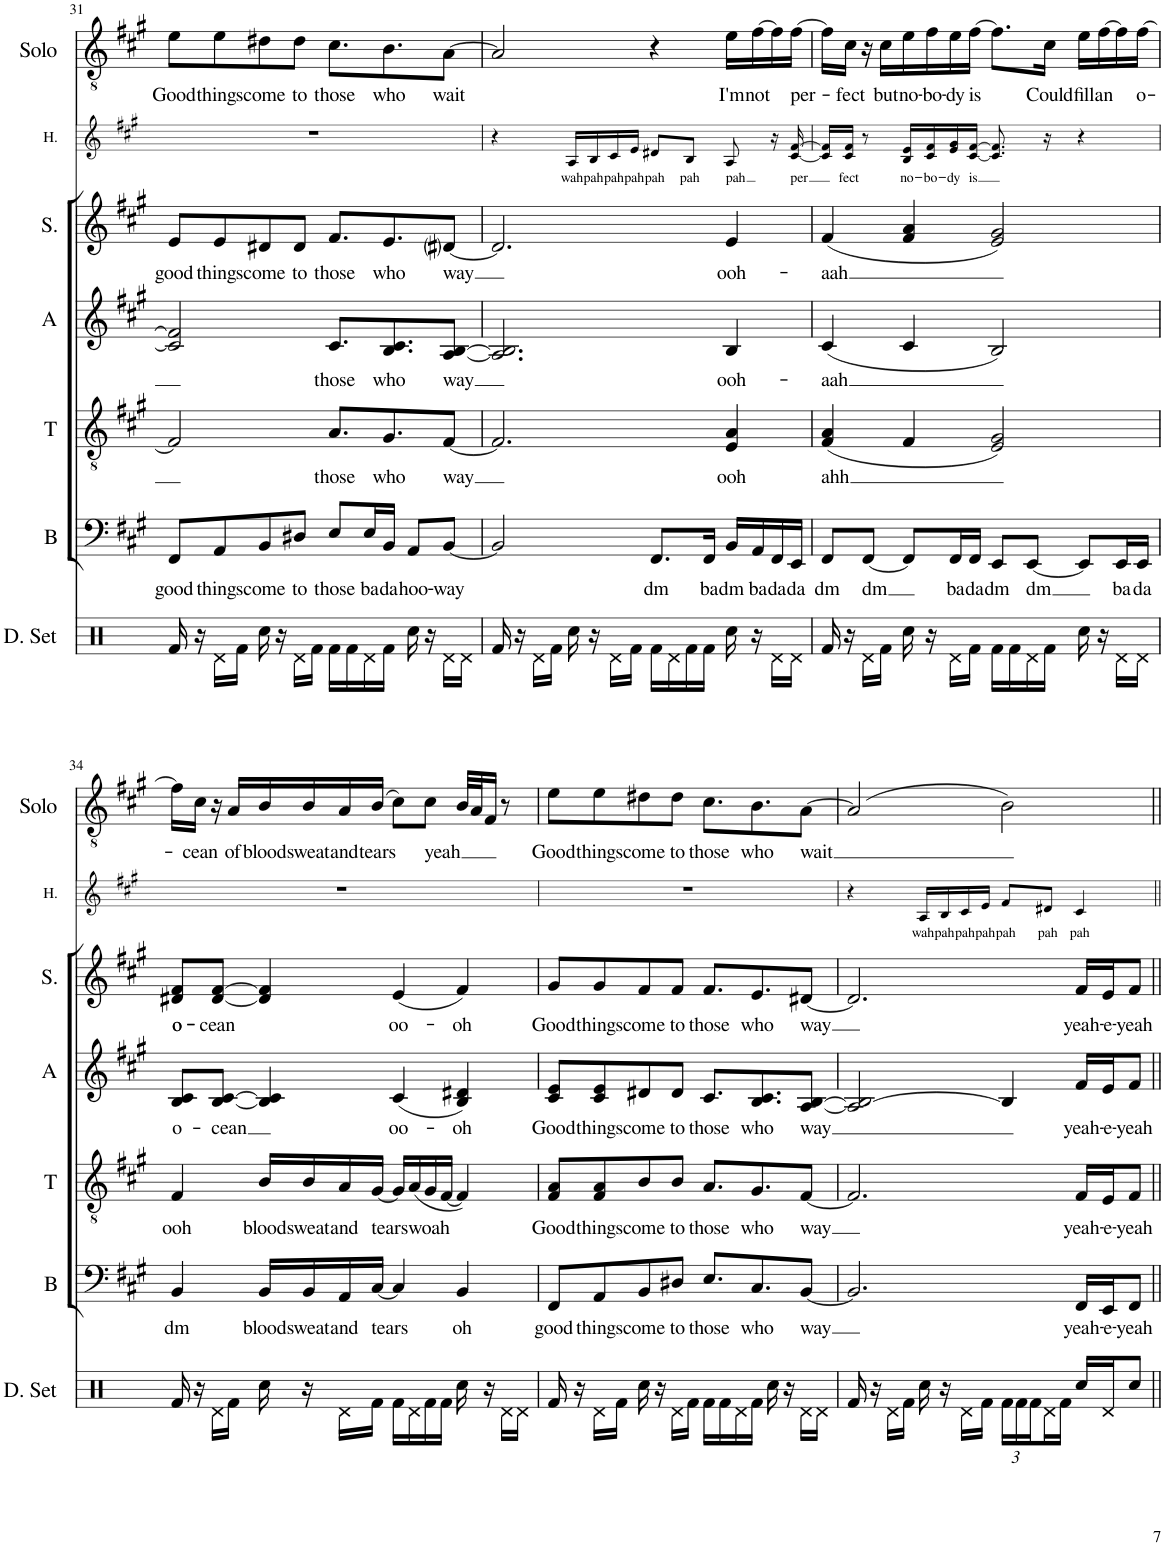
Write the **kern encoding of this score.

**kern	**kern	**text	**kern	**text	**kern	**text	**kern	**text	**kern	**text	**kern	**text
*part7	*part6	*part6	*part5	*part5	*part4	*part4	*part3	*part3	*part2	*part2	*part1	*part1
*staff7	*staff6	*staff6	*staff5	*staff5	*staff4	*staff4	*staff3	*staff3	*staff2	*staff2	*staff1	*staff1
*I"Drumset	*I"Bass	*	*I"Tenor	*	*I"Alto	*	*I"Soprano	*	*I"Harmony	*	*I"Solo	*
*I'D. Set	*I'B	*	*I'T	*	*I'A	*	*I'S.	*	*I'H.	*	*I'Solo	*
!!LO:PB:g=z
*clefX	*clefF4	*	*clefGv2	*	*clefG2	*	*clefG2	*	*clefG2	*	*clefGv2	*
*k[]	*k[f#c#g#]	*	*k[f#c#g#]	*	*k[f#c#g#]	*	*k[f#c#g#]	*	*k[f#c#g#]	*	*k[f#c#g#]	*
*M4/4	*M4/4	*	*M4/4	*	*M4/4	*	*M4/4	*	*M4/4	*	*M4/4	*
=31	=31	=31	=31	=31	=31	=31	=31	=31	=31	=31	=31	=31
!	!	!LO:LY:b	!	!	!	!	!	!LO:LY:b	!	!	!	!LO:LY:b
16Rf/	8FF#/L	good	2F#/]	.	2c#/] 2f#/]	.	8e/L	good	1r	.	8e\L	Good
16r	.	.	.	.	.	.	.	.	.	.	.	.
!	!	!LO:LY:b	!	!	!	!	!	!LO:LY:b	!	!	!	!LO:LY:b
16Rd\LL	8AA/	things	.	.	.	.	8e/	things	.	.	8e\	things
16Rf\JJ	.	.	.	.	.	.	.	.	.	.	.	.
!	!	!LO:LY:b	!	!	!	!	!	!LO:LY:b	!	!	!	!LO:LY:b
16Rcc\	8BB/	come	.	.	.	.	8d#X/	come	.	.	8d#X\	come
16r	.	.	.	.	.	.	.	.	.	.	.	.
!	!	!LO:LY:b	!	!	!	!	!	!LO:LY:b	!	!	!	!LO:LY:b
16Rd\LL	8D#X/J	to	.	.	.	.	8d#/J	to	.	.	8d#\J	to
16Rf\JJ	.	.	.	.	.	.	.	.	.	.	.	.
!	!	!LO:LY:b	!	!LO:LY:b	!	!LO:LY:b	!	!LO:LY:b	!	!	!	!LO:LY:b
16Rf\LL	8E/L	those	8.A/L	those	8.c#/L	those	8.f#/L	those	.	.	8.c#\L	those
16Rf\	.	.	.	.	.	.	.	.	.	.	.	.
!	!	!LO:LY:b	!	!	!	!	!	!	!	!	!	!
16Rd\	16E/L	ba	.	.	.	.	.	.	.	.	.	.
!	!	!LO:LY:b	!	!LO:LY:b	!	!LO:LY:b	!	!LO:LY:b	!	!	!	!LO:LY:b
16Rf\JJ	16BB/JJ	da	8.G#/	who	8.B/ 8.c#/	who	8.e/	who	.	.	8.B\	who
!	!	!LO:LY:b	!	!	!	!	!	!	!	!	!	!
16Rcc\	8AA/L	hoo-	.	.	.	.	.	.	.	.	.	.
16r	.	.	.	.	.	.	.	.	.	.	.	.
!	!	!LO:LY:b	!	!LO:LY:b	!	!LO:LY:b	!	!LO:LY:b	!	!	!	!LO:LY:b
16Rd\LL	[8BB/J	-way	[8F#/J	way	[8A/ [8B/J	way	[8d#i/J	way	.	.	[8A\J	wait
16Rd\JJ	.	.	.	.	.	.	.	.	.	.	.	.
=32	=32	=32	=32	=32	=32	=32	=32	=32	=32	=32	=32	=32
16Rf/	2BB/]	.	2.F#/]	.	2.A/] 2.B/]	.	2.d#/]	.	4r	.	2A/]	.
16r	.	.	.	.	.	.	.	.	.	.	.	.
16Rd\LL	.	.	.	.	.	.	.	.	.	.	.	.
16Rf\JJ	.	.	.	.	.	.	.	.	.	.	.	.
!	!	!	!	!	!	!	!	!	!	!LO:LY:b	!	!
16Rcc\	.	.	.	.	.	.	.	.	16A/LL	wah	.	.
!	!	!	!	!	!	!	!	!	!	!LO:LY:b	!	!
16r	.	.	.	.	.	.	.	.	16B/	pah	.	.
!	!	!	!	!	!	!	!	!	!	!LO:LY:b	!	!
16Rd\LL	.	.	.	.	.	.	.	.	16c#/	pah	.	.
!	!	!	!	!	!	!	!	!	!	!LO:LY:b	!	!
16Rf\JJ	.	.	.	.	.	.	.	.	16e/JJ	pah	.	.
!	!	!LO:LY:b	!	!	!	!	!	!	!	!LO:LY:b	!	!
16Rf\LL	8.FF#/L	dm	.	.	.	.	.	.	8d#X/L	pah	4r	.
16Rd\	.	.	.	.	.	.	.	.	.	.	.	.
!	!	!	!	!	!	!	!	!	!	!LO:LY:b	!	!
16Rf\	.	.	.	.	.	.	.	.	8B/J	pah	.	.
!	!	!LO:LY:b	!	!	!	!	!	!	!	!	!	!
16Rf\JJ	16FF#/Jk	ba	.	.	.	.	.	.	.	.	.	.
!	!	!LO:LY:b	!	!LO:LY:b	!	!LO:LY:b	!	!LO:LY:b	!	!LO:LY:b	!	!LO:LY:b
16Rcc\	16BB/LL	dm	4E/ 4A/	ooh	4B/	ooh-	4e/	ooh-	8A/	pah	16e\LL	I'm
!	!	!LO:LY:b	!	!	!	!	!	!	!	!	!	!LO:LY:b
16r	16AA/	ba	.	.	.	.	.	.	.	.	[16f#\	not
!	!	!LO:LY:b	!	!	!	!	!	!	!	!	!	!
16Rd\LL	16FF#/	da	.	.	.	.	.	.	16r	.	16f#\]	.
!	!	!LO:LY:b	!	!	!	!	!	!	!	!LO:LY:b	!	!LO:LY:b
16Rd\JJ	16EE/JJ	da	.	.	.	.	.	.	[16c#/ [16f#/	-per	[16f#\JJ	per-
=33	=33	=33	=33	=33	=33	=33	=33	=33	=33	=33	=33	=33
!	!	!LO:LY:b	!	!LO:LY:b	!	!LO:LY:b	!	!LO:LY:b	!	!	!	!
16Rf/	8FF#/L	dm	(4F#/ 4A/	ahh	(4c#/	-aah	(4f#/	-aah	16c#/] 16f#/]LL	.	16f#\LL]	.
!	!	!	!	!	!	!	!	!	!	!LO:LY:b	!	!LO:LY:b
16r	.	.	.	.	.	.	.	.	16c#/ 16f#/JJ	fect	16c#\JJ	fect
!	!	!LO:LY:b	!	!	!	!	!	!	!	!	!	!
16Rd\LL	[8FF#/J	dm	.	.	.	.	.	.	8r	.	16r	.
!	!	!	!	!	!	!	!	!	!	!	!	!LO:LY:b
16Rf\JJ	.	.	.	.	.	.	.	.	.	.	16c#\LL	but
!	!	!	!	!	!	!	!	!	!	!LO:LY:b	!	!LO:LY:b
16Rcc\	8FF#/L]	.	4F#/	.	4c#/	.	4f#/ 4a/	.	16B/ 16e/LL	no-	16e\	no-
!	!	!	!	!	!	!	!	!	!	!LO:LY:b	!	!LO:LY:b
16r	.	.	.	.	.	.	.	.	16c#/ 16f#/	-bo-	16f#\	-bo-
!	!	!LO:LY:b	!	!	!	!	!	!	!	!LO:LY:b	!	!LO:LY:b
16Rd\LL	16FF#/L	ba	.	.	.	.	.	.	16e/ 16g#/	-dy	16e\	-dy
!	!	!LO:LY:b	!	!	!	!	!	!	!	!LO:LY:b	!	!LO:LY:b
16Rf\JJ	16FF#/JJ	da	.	.	.	.	.	.	[16c#/ [16f#/JJ	is	[16f#\JJ	is
!	!	!LO:LY:b	!	!	!	!	!	!	!	!	!	!
16Rf\LL	8EE/L	dm	2E/ 2G#/)	.	2B/)	.	2e/ 2g#/)	.	8.c#/] 8.f#/]	.	8.f#\L]	.
16Rf\	.	.	.	.	.	.	.	.	.	.	.	.
!	!	!LO:LY:b	!	!	!	!	!	!	!	!	!	!
16Rd\	[8EE/J	dm	.	.	.	.	.	.	.	.	.	.
!	!	!	!	!	!	!	!	!	!	!	!	!LO:LY:b
16Rf\JJ	.	.	.	.	.	.	.	.	16r	.	16c#\Jk	Could
!	!	!	!	!	!	!	!	!	!	!	!	!LO:LY:b
16Rcc\	8EE/L]	.	.	.	.	.	.	.	4r	.	16e\LL	fill
!	!	!	!	!	!	!	!	!	!	!	!	!LO:LY:b
16r	.	.	.	.	.	.	.	.	.	.	[16f#\	an
!	!	!LO:LY:b	!	!	!	!	!	!	!	!	!	!
16Rd\LL	16EE/L	ba	.	.	.	.	.	.	.	.	16f#\]	.
!	!	!LO:LY:b	!	!	!	!	!	!	!	!	!	!LO:LY:b
16Rd\JJ	16EE/JJ	da	.	.	.	.	.	.	.	.	[16f#\JJ	o-
!!LO:LB:g=z
=34	=34	=34	=34	=34	=34	=34	=34	=34	=34	=34	=34	=34
!	!	!LO:LY:b	!	!LO:LY:b	!	!LO:LY:b	!	!LO:LY:b	!	!	!	!
16Rf/	4BB/	dm	4F#/	ooh	8B/ 8c#/L	o-	8d#X/ 8f#/L	o-	1r	.	16f#\LL]	.
!	!	!	!	!	!	!	!	!	!	!	!	!LO:LY:b
16r	.	.	.	.	.	.	.	.	.	.	16c#\JJ	-cean
!	!	!	!	!	!	!LO:LY:b	!	!LO:LY:b	!	!	!	!
16Rd\LL	.	.	.	.	[8B/ [8c#/J	-cean	[8d#/ [8f#/J	-cean	.	.	16r	.
!	!	!	!	!	!	!	!	!	!	!	!	!LO:LY:b
16Rf\JJ	.	.	.	.	.	.	.	.	.	.	16A/LL	of
!	!	!LO:LY:b	!	!LO:LY:b	!	!	!	!	!	!	!	!LO:LY:b
16Rcc\	16BB/LL	blood	16B/LL	blood	4B/] 4c#/]	.	4d#/] 4f#/]	.	.	.	16B/	blood
!	!	!LO:LY:b	!	!LO:LY:b	!	!	!	!	!	!	!	!LO:LY:b
16r	16BB/	sweat	16B/	sweat	.	.	.	.	.	.	16B/	sweat
!	!	!LO:LY:b	!	!LO:LY:b	!	!	!	!	!	!	!	!LO:LY:b
16Rd\LL	16AA/	and	16A/	and	.	.	.	.	.	.	16A/	and
!	!	!LO:LY:b	!	!LO:LY:b	!	!	!	!	!	!	!	!LO:LY:b
16Rf\JJ	[16C#/JJ	tears	[16G#/JJ	tears	.	.	.	.	.	.	(16B/JJ	tears
!	!	!	!	!	!	!LO:LY:b	!	!LO:LY:b	!	!	!	!
16Rf\LL	4C#/]	.	16G#/LL]	.	(4c#/	oo-	(4e/	oo-	.	.	8c#\L)	.
!	!	!	!	!LO:LY:b	!	!	!	!	!	!	!	!
16Rd\	.	.	(16A/	woah	.	.	.	.	.	.	.	.
!	!	!	!	!	!	!	!	!	!	!	!	!LO:LY:b
16Rf\	.	.	16G#/	.	.	.	.	.	.	.	8c#\J	yeah
16Rf\JJ	.	.	[16F#/JJ	.	.	.	.	.	.	.	.	.
!	!	!LO:LY:b	!	!	!	!LO:LY:b	!	!LO:LY:b	!	!	!	!
16Rcc\	4BB/	oh	4F#/])	.	4B/ 4d#X/)	-oh	4f#/)	-oh	.	.	32B/LLL	.
.	.	.	.	.	.	.	.	.	.	.	32A/J	.
16r	.	.	.	.	.	.	.	.	.	.	16F#/JJ	.
16Rd\LL	.	.	.	.	.	.	.	.	.	.	8r	.
16Rd\JJ	.	.	.	.	.	.	.	.	.	.	.	.
=35	=35	=35	=35	=35	=35	=35	=35	=35	=35	=35	=35	=35
!	!	!LO:LY:b	!	!LO:LY:b	!	!LO:LY:b	!	!LO:LY:b	!	!	!	!LO:LY:b
16Rf/	8FF#/L	good	8F#/ 8A/L	Good	8c#/ 8e/L	Good	8g#/L	Good	1r	.	8e\L	Good
16r	.	.	.	.	.	.	.	.	.	.	.	.
!	!	!LO:LY:b	!	!LO:LY:b	!	!LO:LY:b	!	!LO:LY:b	!	!	!	!LO:LY:b
16Rd\LL	8AA/	things	8F#/ 8A/	things	8c#/ 8e/	things	8g#/	things	.	.	8e\	things
16Rf\JJ	.	.	.	.	.	.	.	.	.	.	.	.
!	!	!LO:LY:b	!	!LO:LY:b	!	!LO:LY:b	!	!LO:LY:b	!	!	!	!LO:LY:b
16Rcc\	8BB/	come	8B/	come	8d#X/	come	8f#/	come	.	.	8d#X\	come
16r	.	.	.	.	.	.	.	.	.	.	.	.
!	!	!LO:LY:b	!	!LO:LY:b	!	!LO:LY:b	!	!LO:LY:b	!	!	!	!LO:LY:b
16Rd\LL	8D#X/J	to	8B/J	to	8d#/J	to	8f#/J	to	.	.	8d#\J	to
16Rf\JJ	.	.	.	.	.	.	.	.	.	.	.	.
!	!	!LO:LY:b	!	!LO:LY:b	!	!LO:LY:b	!	!LO:LY:b	!	!	!	!LO:LY:b
16Rf\LL	8.E/L	those	8.A/L	those	8.c#/L	those	8.f#/L	those	.	.	8.c#\L	those
16Rf\	.	.	.	.	.	.	.	.	.	.	.	.
16Rd\	.	.	.	.	.	.	.	.	.	.	.	.
!	!	!LO:LY:b	!	!LO:LY:b	!	!LO:LY:b	!	!LO:LY:b	!	!	!	!LO:LY:b
16Rf\JJ	8.C#/	who	8.G#/	who	8.B/ 8.c#/	who	8.e/	who	.	.	8.B\	who
16Rcc\	.	.	.	.	.	.	.	.	.	.	.	.
16r	.	.	.	.	.	.	.	.	.	.	.	.
!	!	!LO:LY:b	!	!LO:LY:b	!	!LO:LY:b	!	!LO:LY:b	!	!	!	!LO:LY:b
16Rd\LL	[8BB/J	way	[8F#/J	way	[8A/ [8B/J	way	[8d#X/J	way	.	.	[8A\J	wait
16Rd\JJ	.	.	.	.	.	.	.	.	.	.	.	.
=36	=36	=36	=36	=36	=36	=36	=36	=36	=36	=36	=36	=36
16Rf/	2.BB/]	.	2.F#/]	.	2A/] 2B/_	.	2.d#/]	.	4r	.	(>2A/]	.
16r	.	.	.	.	.	.	.	.	.	.	.	.
16Rd\LL	.	.	.	.	.	.	.	.	.	.	.	.
16Rf\JJ	.	.	.	.	.	.	.	.	.	.	.	.
!	!	!	!	!	!	!	!	!	!	!LO:LY:b	!	!
16Rcc\	.	.	.	.	.	.	.	.	16A/LL	wah	.	.
!	!	!	!	!	!	!	!	!	!	!LO:LY:b	!	!
16r	.	.	.	.	.	.	.	.	16B/	pah	.	.
!	!	!	!	!	!	!	!	!	!	!LO:LY:b	!	!
16Rd\LL	.	.	.	.	.	.	.	.	16c#/	pah	.	.
!	!	!	!	!	!	!	!	!	!	!LO:LY:b	!	!
16Rf\JJ	.	.	.	.	.	.	.	.	16e/JJ	pah	.	.
*Xbrackettup	*	*	*	*	*	*	*	*	*	*	*	*
!	!	!	!	!	!	!	!	!	!	!LO:LY:b	!	!
24Rf\LL	.	.	.	.	4B/]	.	.	.	8f#/L	pah	2B\)	.
24Rf\	.	.	.	.	.	.	.	.	.	.	.	.
24Rf\	.	.	.	.	.	.	.	.	.	.	.	.
!	!	!	!	!	!	!	!	!	!	!LO:LY:b	!	!
16Rd\	.	.	.	.	.	.	.	.	8d#X/J	pah	.	.
16Rf\JJ	.	.	.	.	.	.	.	.	.	.	.	.
!	!	!LO:LY:b	!	!LO:LY:b	!	!LO:LY:b	!	!LO:LY:b	!	!LO:LY:b	!	!
16Rcc/LL	16FF#/LL	yeah-	16F#/LL	yeah-	16f#/LL	yeah-	16f#/LL	yeah-	4c#/	pah	.	.
!	!	!LO:LY:b	!	!LO:LY:b	!	!LO:LY:b	!	!LO:LY:b	!	!	!	!
16Rd/J	16EE/J	-e-	16E/J	-e-	16e/J	-e-	16e/J	-e-	.	.	.	.
!	!	!LO:LY:b	!	!LO:LY:b	!	!LO:LY:b	!	!LO:LY:b	!	!	!	!
8Rcc/J	8FF#/J	-yeah	8F#/J	-yeah	8f#/J	-yeah	8f#/J	-yeah	.	.	.	.
=||	=||	=||	=||	=||	=||	=||	=||	=||	=||	=||	=||	=||
*-	*-	*-	*-	*-	*-	*-	*-	*-	*-	*-	*-	*-
